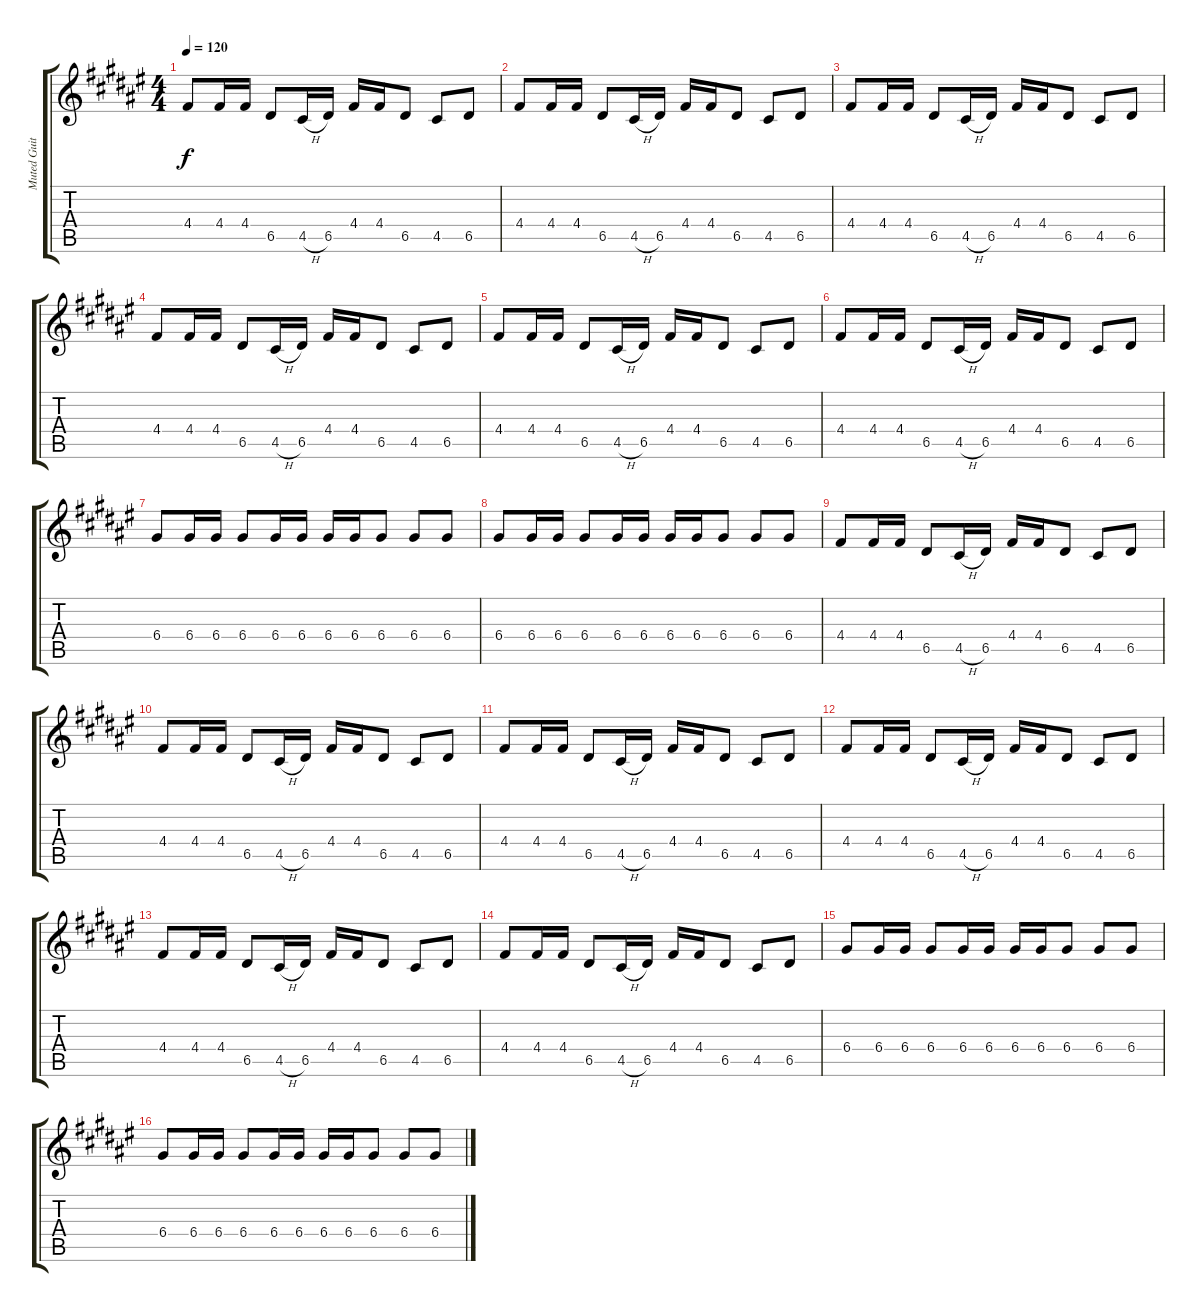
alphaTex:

\track ("Muted Guitar" "Muted Guit") {instrument electricguitarmuted}
\staff {score tabs}
\tuning (E4 B3 G3 D3 A2 E2) {hide}
\ts (4 4)
\tempo 120
\clef g2
\ks f#
4.4.8{dy f} 4.4.16 4.4.16 6.5.8 4.5{h}.16 6.5.16 4.4.16 4.4.16 6.5.8 4.5.8 6.5.8 |
4.4.8 4.4.16 4.4.16 6.5.8 4.5{h}.16 6.5.16 4.4.16 4.4.16 6.5.8 4.5.8 6.5.8 |
4.4.8 4.4.16 4.4.16 6.5.8 4.5{h}.16 6.5.16 4.4.16 4.4.16 6.5.8 4.5.8 6.5.8 |
4.4.8 4.4.16 4.4.16 6.5.8 4.5{h}.16 6.5.16 4.4.16 4.4.16 6.5.8 4.5.8 6.5.8 |
4.4.8 4.4.16 4.4.16 6.5.8 4.5{h}.16 6.5.16 4.4.16 4.4.16 6.5.8 4.5.8 6.5.8 |
4.4.8 4.4.16 4.4.16 6.5.8 4.5{h}.16 6.5.16 4.4.16 4.4.16 6.5.8 4.5.8 6.5.8 |
6.4.8 6.4.16 6.4.16 6.4.8 6.4.16 6.4.16 6.4.16 6.4.16 6.4.8 6.4.8 6.4.8 |
6.4.8 6.4.16 6.4.16 6.4.8 6.4.16 6.4.16 6.4.16 6.4.16 6.4.8 6.4.8 6.4.8 |
4.4.8 4.4.16 4.4.16 6.5.8 4.5{h}.16 6.5.16 4.4.16 4.4.16 6.5.8 4.5.8 6.5.8 |
4.4.8 4.4.16 4.4.16 6.5.8 4.5{h}.16 6.5.16 4.4.16 4.4.16 6.5.8 4.5.8 6.5.8 |
4.4.8 4.4.16 4.4.16 6.5.8 4.5{h}.16 6.5.16 4.4.16 4.4.16 6.5.8 4.5.8 6.5.8 |
4.4.8 4.4.16 4.4.16 6.5.8 4.5{h}.16 6.5.16 4.4.16 4.4.16 6.5.8 4.5.8 6.5.8 |
4.4.8 4.4.16 4.4.16 6.5.8 4.5{h}.16 6.5.16 4.4.16 4.4.16 6.5.8 4.5.8 6.5.8 |
4.4.8 4.4.16 4.4.16 6.5.8 4.5{h}.16 6.5.16 4.4.16 4.4.16 6.5.8 4.5.8 6.5.8 |
6.4.8 6.4.16 6.4.16 6.4.8 6.4.16 6.4.16 6.4.16 6.4.16 6.4.8 6.4.8 6.4.8 |
6.4.8 6.4.16 6.4.16 6.4.8 6.4.16 6.4.16 6.4.16 6.4.16 6.4.8 6.4.8 6.4.8
